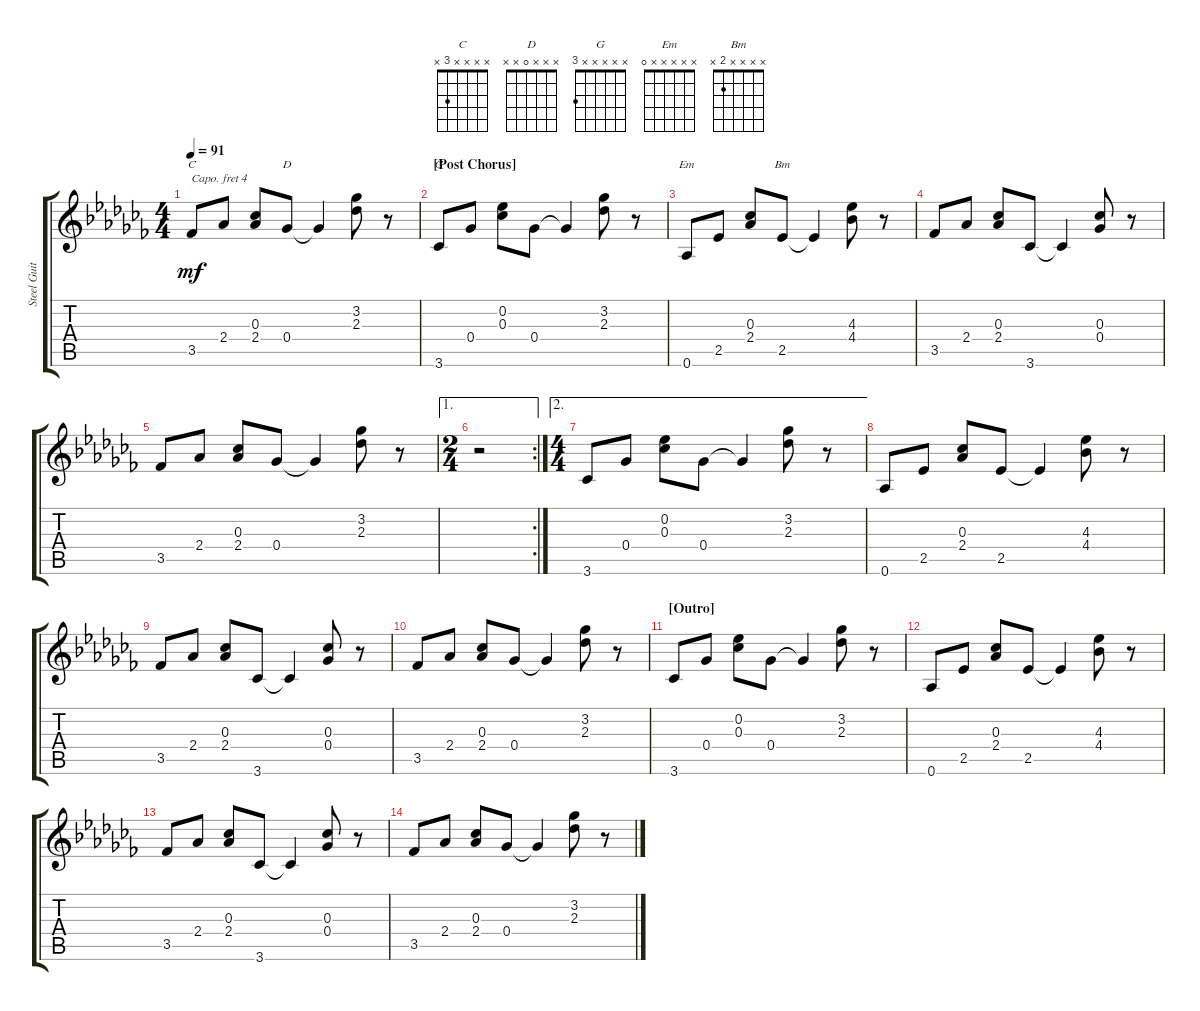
\track ("Steel Guitar" "Steel Guit") {instrument acousticguitarsteel}
\staff {score tabs}
\capo 4
\tuning (E4 B3 G3 D3 A2 E2) {hide}
\chord ("C" x x x x 3 x)
\chord ("D" x x x 0 x x)
\chord ("G" x x x x x 3)
\chord ("Em" x x x x x 0)
\chord ("Bm" x x x x 2 x)
\ts (4 4)
\tempo 91
\clef g2
\ks cb
3.5.8{ch "C" dy mf} 2.4.8 (0.3 2.4).8 0.4.8{ch "D"} 0.4{t}.4 (3.2 2.3).8 r.8 |
\section ("" "[Post Chorus]")
3.6.8{ch "G"} 0.4.8 (0.2 0.3).8 0.4.8 0.4{t}.4 (3.2 2.3).8 r.8 |
0.6.8{ch "Em"} 2.5.8 (0.3 2.4).8 2.5.8{ch "Bm"} 2.5{t}.4 (4.3 4.4).8 r.8 |
3.5.8 2.4.8 (0.3 2.4).8 3.6.8 3.6{t}.4 (0.3 0.4).8 r.8 |
3.5.8 2.4.8 (0.3 2.4).8 0.4.8 0.4{t}.4 (3.2 2.3).8 r.8 |
\ae 1
\rc 2
\ts (2 4)
r.2 |
\ae 2
\ts (4 4)
3.6.8 0.4.8 (0.2 0.3).8 0.4.8 0.4{t}.4 (3.2 2.3).8 r.8 |
0.6.8 2.5.8 (0.3 2.4).8 2.5.8 2.5{t}.4 (4.3 4.4).8 r.8 |
3.5.8 2.4.8 (0.3 2.4).8 3.6.8 3.6{t}.4 (0.3 0.4).8 r.8 |
3.5.8 2.4.8 (0.3 2.4).8 0.4.8 0.4{t}.4 (3.2 2.3).8 r.8 |
\section ("" "[Outro]")
3.6.8 0.4.8 (0.2 0.3).8 0.4.8 0.4{t}.4 (3.2 2.3).8 r.8 |
0.6.8 2.5.8 (0.3 2.4).8 2.5.8 2.5{t}.4 (4.3 4.4).8 r.8 |
3.5.8 2.4.8 (0.3 2.4).8 3.6.8 3.6{t}.4 (0.3 0.4).8 r.8 |
3.5.8 2.4.8 (0.3 2.4).8 0.4.8 0.4{t}.4 (3.2 2.3).8 r.8
